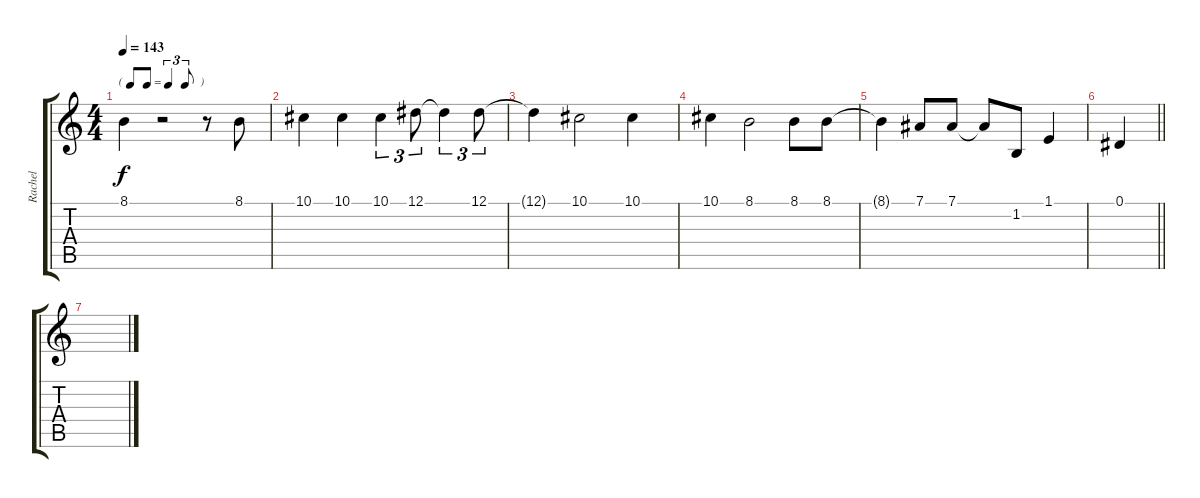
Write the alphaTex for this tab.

\track ("Rachel" "Rachel") {instrument oboe}
\staff {score tabs}
\tuning (Eb4 Bb3 Gb3 Db3 Ab2 Eb2) {hide}
\ts (4 4)
\tf triplet8th
\tempo 143
\clef g2
\ks c
8.1{t}.4{dy f} r.2 r.8 8.1.8 |
10.1.4 10.1.4 10.1.4{tu (3 2)} 12.1.8{tu (3 2)} 12.1{t}.4{tu (3 2)} 12.1.8{tu (3 2)} |
12.1{t}.4 10.1.2 10.1.4 |
10.1.4 8.1.2 8.1.8 8.1.8 |
8.1{t}.4 7.1.8 7.1.8 7.1{t}.8 1.2.8 1.1.4 |
\barLineRight lightlight
0.1.4 |
\section ("" "")
